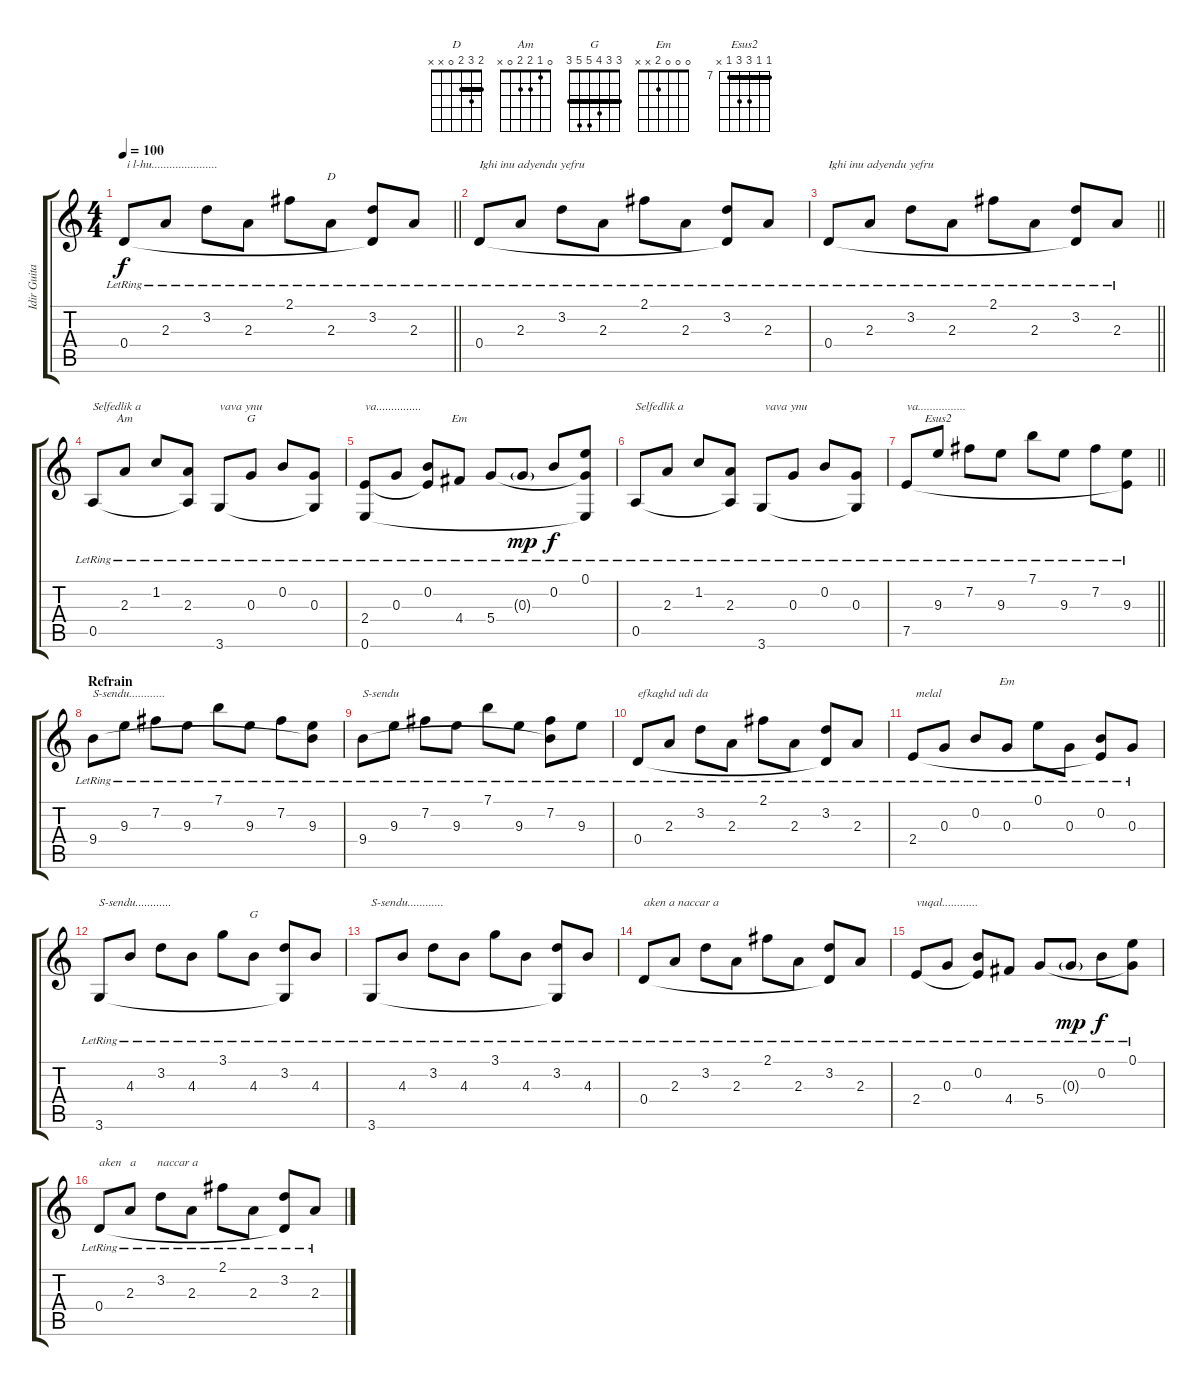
\track ("Idir Guitar" "Idir Guita") {instrument acousticguitarsteel}
\staff {score tabs}
\tuning (E4 B3 G3 D3 A2 E2) {hide}
\chord ("D" 2 3 2 0 x x) {barre 2}
\chord ("Am" 0 1 2 2 0 x)
\chord ("G" 3 0 0 0 2 3)
\chord ("Em" 0 0 0 2 2 0)
\chord ("Esus2" 7 7 9 9 7 x) {firstfret 7 barre 7}
\chord ("Em" 0 0 0 2 x x)
\chord ("G" 3 3 4 5 5 3) {barre 3}
\ts (4 4)
\tempo 100
\clef g2
\barLineRight lightlight
\ks c
0.4{lr}.8{txt " i l-hu......................" dy f} 2.3{lr}.8 3.2{lr}.8 2.3{lr}.8 2.1{lr}.8 2.3{lr}.8{ch "D"} (3.2{lr} 0.4{t}).8 2.3{lr}.8 |
0.4{lr}.8{txt "Ighi inu adyendu yefru"} 2.3{lr}.8 3.2{lr}.8 2.3{lr}.8 2.1{lr}.8 2.3{lr}.8 (3.2{lr} 0.4{t}).8 2.3{lr}.8 |
\barLineRight lightlight
0.4{lr}.8{txt "Ighi inu adyendu yefru"} 2.3{lr}.8 3.2{lr}.8 2.3{lr}.8 2.1{lr}.8 2.3{lr}.8 (3.2{lr} 0.4{t}).8 2.3{lr}.8 |
0.5{lr}.8{txt "Selfedlik a"} 2.3{lr}.8{ch "Am"} 1.2{lr}.8 (2.3{lr} 0.5{t}).8 3.6{lr}.8{txt "vava ynu"} 0.3{lr}.8{ch "G"} 0.2{lr}.8 (0.3{lr} 3.6{t}).8 |
(2.4{lr} 0.6{lr}).8{txt "va..............."} 0.3{lr}.8 (0.2{lr} 2.4{t}).8 4.4{lr}.8{ch "Em"} 5.4{lr}.8 0.3{g lr}.8{dy mp} 0.2{lr}.8{dy f} (0.1{lr} 5.4{t} 0.6{t}).8 |
0.5{lr}.8{txt "Selfedlik a"} 2.3{lr}.8 1.2{lr}.8 (2.3{lr} 0.5{t}).8 3.6{lr}.8{txt " vava ynu"} 0.3{lr}.8 0.2{lr}.8 (0.3{lr} 3.6{t}).8 |
\barLineRight lightlight
7.5{lr}.8{txt "va................"} 9.3{lr}.8{ch "Esus2"} 7.2{lr}.8 9.3{lr}.8 7.1{lr}.8 9.3{lr}.8 7.2{lr}.8 (9.3{lr} 7.5{t}).8 |
\section ("" "Refrain ")
9.4{lr}.8{txt "S-sendu............"} 9.3{lr}.8 7.2{lr}.8 9.3{lr}.8 7.1{lr}.8 9.3{lr}.8 7.2{lr}.8 (9.3{lr} 9.4{t}).8 |
9.4{lr}.8{txt "S-sendu"} 9.3{lr}.8 7.2{lr}.8 9.3{lr}.8 7.1{lr}.8 9.3{lr}.8 (7.2{lr} 9.4{t}).8 9.3{lr}.8 |
0.4{lr}.8{txt "efkaghd udi da"} 2.3{lr}.8 3.2{lr}.8 2.3{lr}.8 2.1{lr}.8 2.3{lr}.8 (3.2{lr} 0.4{t}).8 2.3{lr}.8 |
2.4{lr}.8{txt " melal"} 0.3{lr}.8 0.2{lr}.8 0.3{lr}.8{ch "Em"} 0.1{lr}.8 0.3{lr}.8 (0.2{lr} 2.4{t}).8 0.3{lr}.8 |
3.6{lr}.8{txt "S-sendu............"} 4.3{lr}.8 3.2{lr}.8 4.3{lr}.8 3.1{lr}.8 4.3{lr}.8{ch "G"} (3.2{lr} 3.6{t}).8 4.3{lr}.8 |
3.6{lr}.8{txt "S-sendu............"} 4.3{lr}.8 3.2{lr}.8 4.3{lr}.8 3.1{lr}.8 4.3{lr}.8 (3.2{lr} 3.6{t}).8 4.3{lr}.8 |
0.4{lr}.8{txt "aken a naccar a"} 2.3{lr}.8 3.2{lr}.8 2.3{lr}.8 2.1{lr}.8 2.3{lr}.8 (3.2{lr} 0.4{t}).8 2.3{lr}.8 |
2.4{lr}.8{txt "vuqal............"} 0.3{lr}.8 (0.2{lr} 2.4{t}).8 4.4{lr}.8 5.4{lr}.8 0.3{g lr}.8{dy mp} 0.2{lr}.8{dy f} (0.1{lr} 5.4{t}).8 |
0.4{lr}.8{txt "aken   a       naccar a"} 2.3{lr}.8 3.2{lr}.8 2.3{lr}.8 2.1{lr}.8 2.3{lr}.8 (3.2{lr} 0.4{t}).8 2.3{lr}.8
